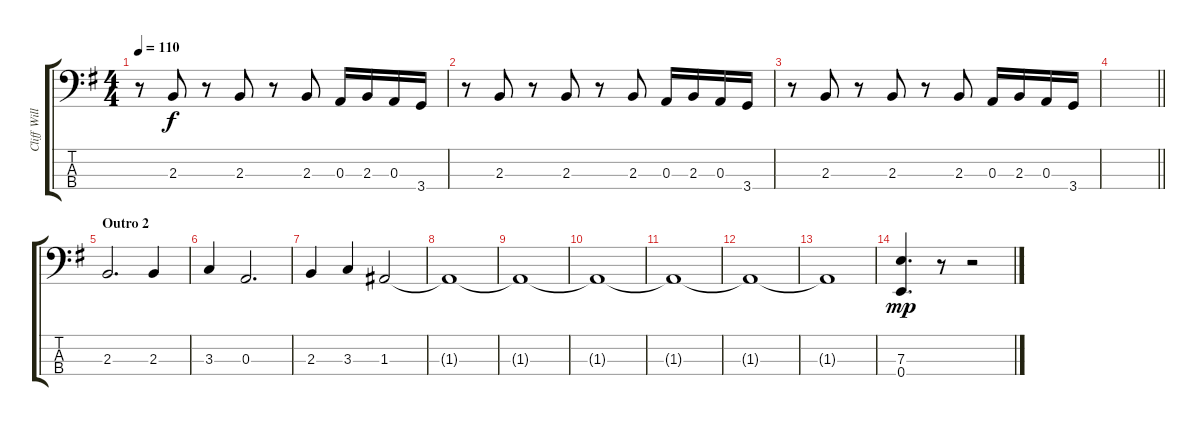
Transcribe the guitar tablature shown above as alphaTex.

\track ("Cliff Williams (Bass)" "Cliff Will") {instrument electricbassfinger}
\staff {score tabs}
\tuning (G2 D2 A1 E1) {hide}
\ts (4 4)
\tempo 110
\clef f4
\ks g
r.8{dy f} 2.3.8 r.8 2.3.8 r.8 2.3.8 0.3.16 2.3.16 0.3.16 3.4.16 |
r.8 2.3.8 r.8 2.3.8 r.8 2.3.8 0.3.16 2.3.16 0.3.16 3.4.16 |
r.8 2.3.8 r.8 2.3.8 r.8 2.3.8 0.3.16 2.3.16 0.3.16 3.4.16 |
\barLineRight lightlight
|
\section ("" "Outro 2")
2.3.2{d} 2.3.4 |
3.3.4 0.3.2{d} |
2.3.4 3.3.4 1.3.2 |
1.3{t}.1 |
1.3{t}.1 |
1.3{t}.1 |
1.3{t}.1 |
1.3{t}.1 |
1.3{t}.1 |
(7.3 0.4).4{d dy mp} r.8 r.2
